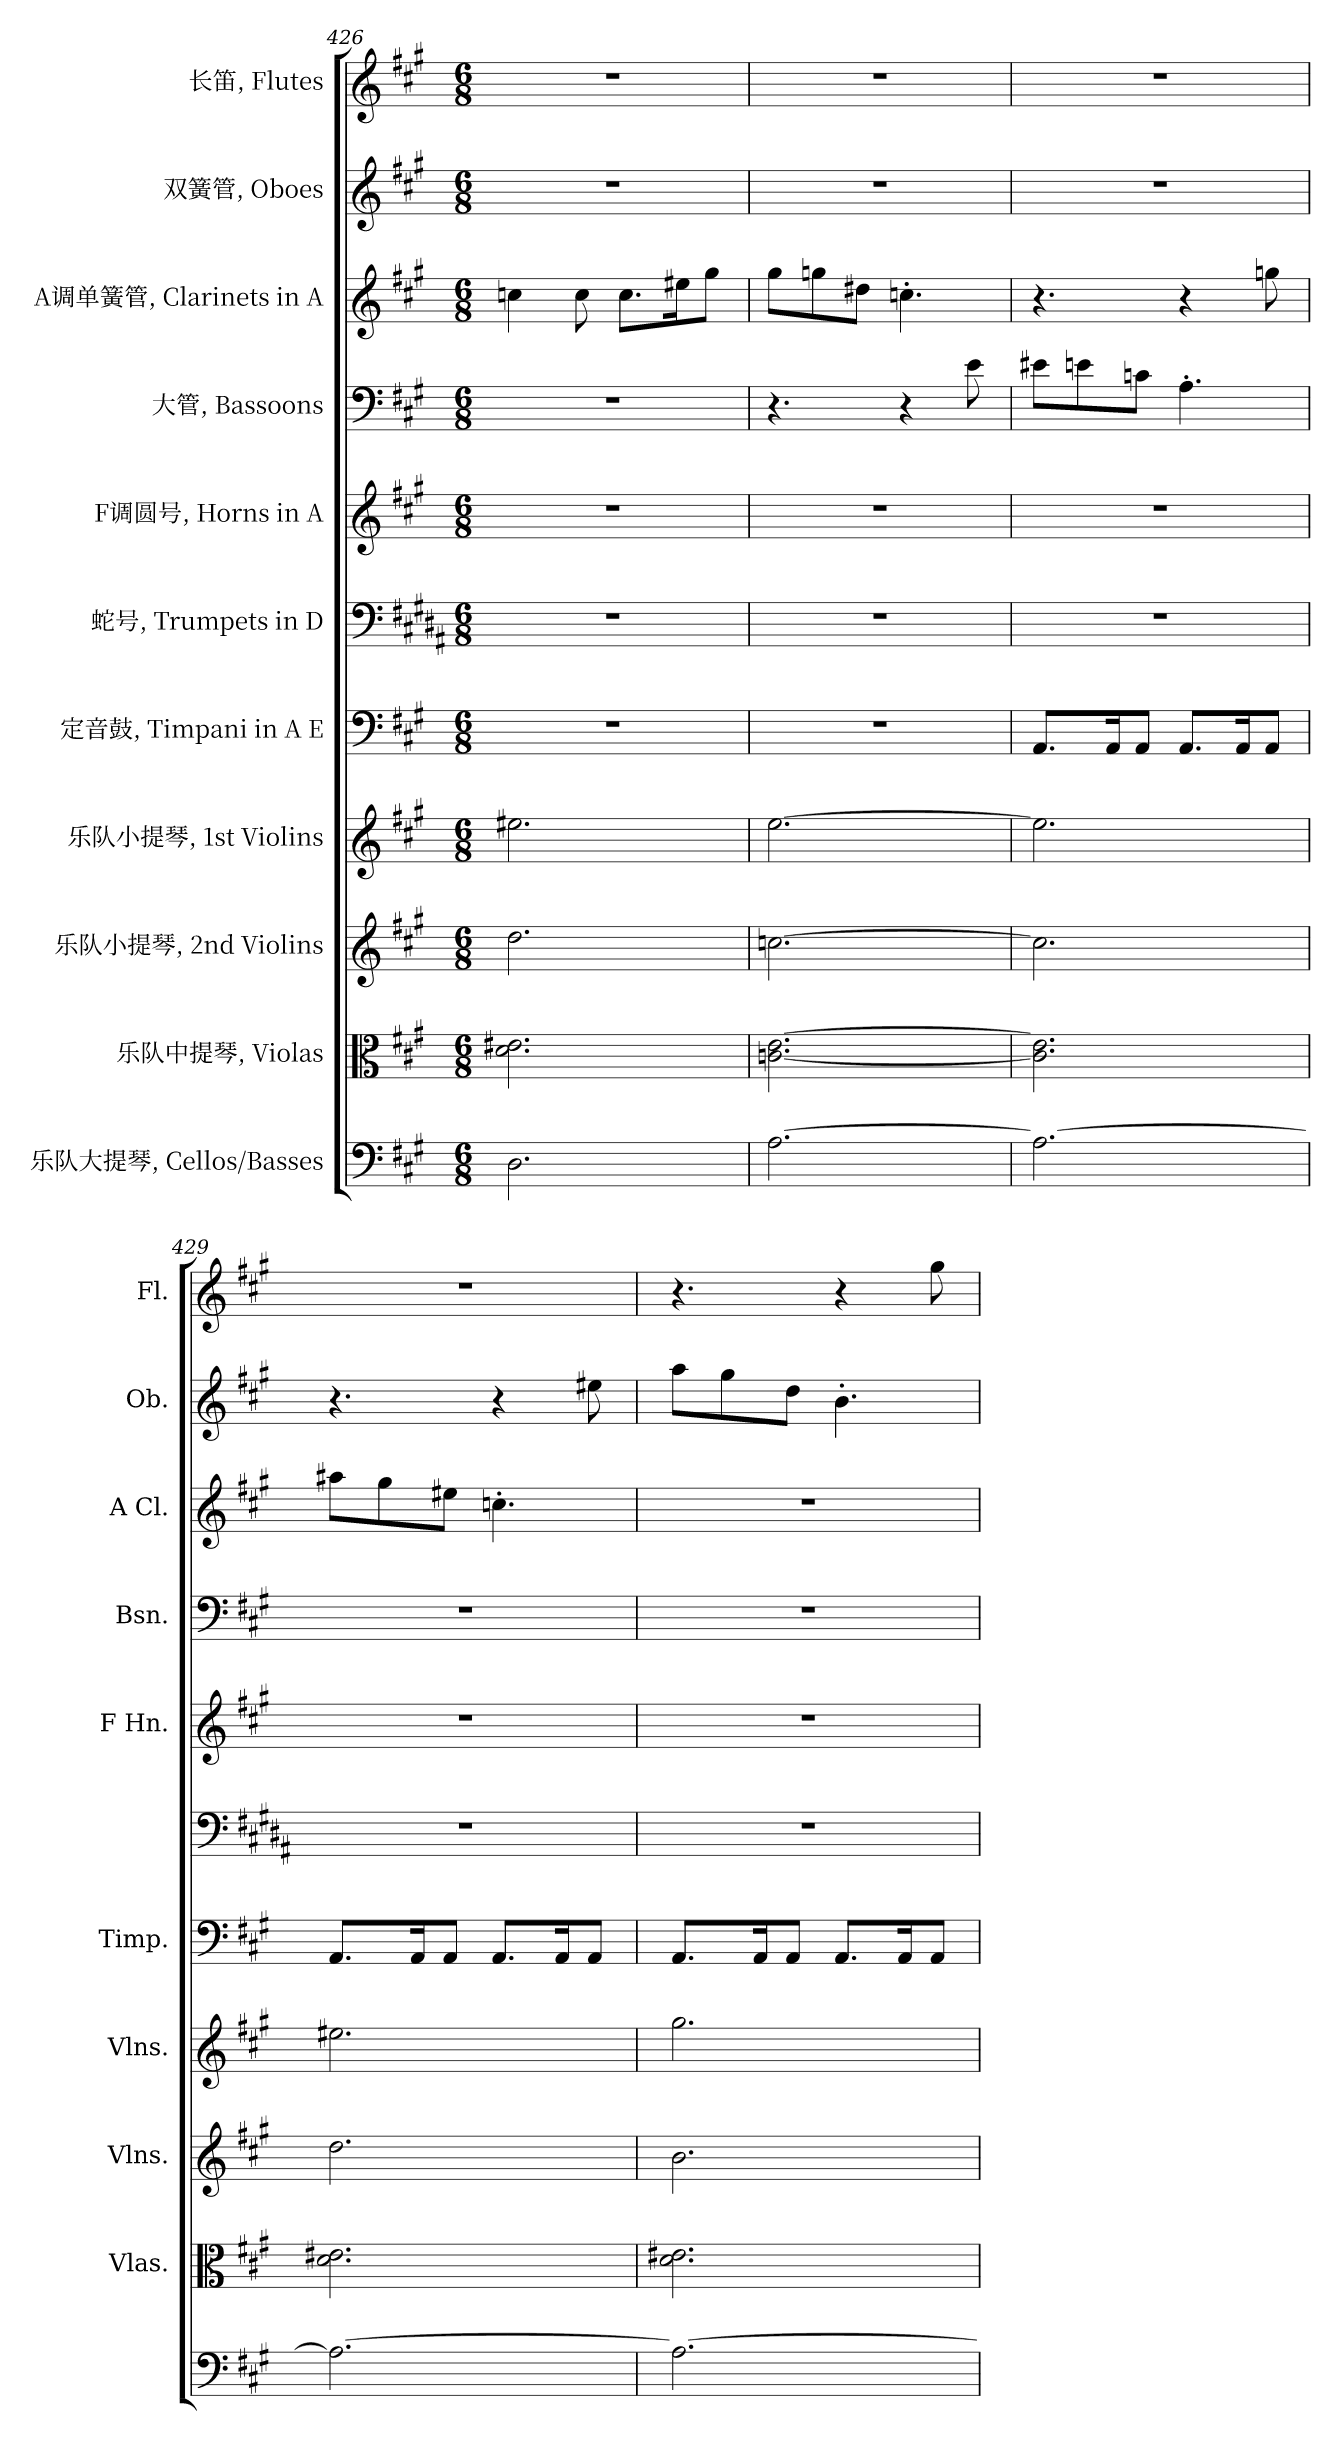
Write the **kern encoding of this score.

**kern	**kern	**kern	**kern	**kern	**kern	**kern	**kern	**kern	**kern	**kern
*part11	*part10	*part9	*part8	*part7	*part6	*part5	*part4	*part3	*part2	*part1
*staff11	*staff10	*staff9	*staff8	*staff7	*staff6	*staff5	*staff4	*staff3	*staff2	*staff1
*I"乐队大提琴, Cellos/Basses	*I"乐队中提琴, Violas	*I"乐队小提琴, 2nd Violins	*I"乐队小提琴, 1st Violins	*I"定音鼓, Timpani in A E	*I"蛇号, Trumpets in D	*I"F调圆号, Horns in A	*I"大管, Bassoons	*I"A调单簧管, Clarinets in A	*I"双簧管, Oboes	*I"长笛, Flutes
*	*I'Vlas.	*I'Vlns.	*I'Vlns.	*I'Timp.	*	*I'F Hn.	*I'Bsn.	*I'A Cl.	*I'Ob.	*I'Fl.
*clefF4	*clefC3	*clefG2	*clefG2	*clefF4	*clefF4	*clefG2	*clefF4	*clefG2	*clefG2	*clefG2
*	*	*	*	*	*ITrd1c2	*ITrd4c7	*	*ITrd2c3	*	*
*k[f#c#g#]	*k[f#c#g#]	*k[f#c#g#]	*k[f#c#g#]	*k[f#c#g#]	*k[f#c#g#]	*k[f#c#]	*k[f#c#g#]	*k[f#c#g#d#a#e#]	*k[f#c#g#]	*k[f#c#g#]
*M6/8	*M6/8	*M6/8	*M6/8	*M6/8	*M6/8	*M6/8	*M6/8	*M6/8	*M6/8	*M6/8
=426	=426	=426	=426	=426	=426	=426	=426	=426	=426	=426
2.D\	2.d\ 2.e#X\	2.dd\	2.ee#X\	2.r	2.r	2.r	2.r	4an\	2.r	2.r
.	.	.	.	.	.	.	.	8a\	.	.
.	.	.	.	.	.	.	.	8.a\L	.	.
.	.	.	.	.	.	.	.	16cc##X\K	.	.
.	.	.	.	.	.	.	.	8ee#\J	.	.
=427	=427	=427	=427	=427	=427	=427	=427	=427	=427	=427
[2.A\	[2.cn\ [2.e\	[2.ccn\	[2.ee\	2.r	2.r	2.r	4.r	8ee#\L	2.r	2.r
.	.	.	.	.	.	.	.	8een\	.	.
.	.	.	.	.	.	.	.	8b#X\J	.	.
.	.	.	.	.	.	.	4r	4.an'\	.	.
.	.	.	.	.	.	.	8e\	.	.	.
=428	=428	=428	=428	=428	=428	=428	=428	=428	=428	=428
2.A\_	2.c\] 2.e\]	2.cc\]	2.ee\]	8.AA/L	2.r	2.r	8e#X\L	4.r	2.r	2.r
.	.	.	.	.	.	.	8en\	.	.	.
.	.	.	.	16AA/K	.	.	.	.	.	.
.	.	.	.	8AA/J	.	.	8cn\J	.	.	.
.	.	.	.	8.AA/L	.	.	4.A'\	4r	.	.
.	.	.	.	16AA/K	.	.	.	.	.	.
.	.	.	.	8AA/J	.	.	.	8een\	.	.
!!LO:PB:g=z
=429	=429	=429	=429	=429	=429	=429	=429	=429	=429	=429
2.A\_	2.d\ 2.e#X\	2.dd\	2.ee#X\	8.AA/L	2.r	2.r	2.r	8ff##X\L	4.r	2.r
.	.	.	.	.	.	.	.	8ee#\	.	.
.	.	.	.	16AA/K	.	.	.	.	.	.
.	.	.	.	8AA/J	.	.	.	8cc##X\J	.	.
.	.	.	.	8.AA/L	.	.	.	4.an'\	4r	.
.	.	.	.	16AA/K	.	.	.	.	.	.
.	.	.	.	8AA/J	.	.	.	.	8ee#X\	.
=430	=430	=430	=430	=430	=430	=430	=430	=430	=430	=430
2.A\_	2.d\ 2.e#X\	2.b\	2.gg#\	8.AA/L	2.r	2.r	2.r	2.r	8aa\L	4.r
.	.	.	.	.	.	.	.	.	8gg#\	.
.	.	.	.	16AA/K	.	.	.	.	.	.
.	.	.	.	8AA/J	.	.	.	.	8dd\J	.
.	.	.	.	8.AA/L	.	.	.	.	4.b'\	4r
.	.	.	.	16AA/K	.	.	.	.	.	.
.	.	.	.	8AA/J	.	.	.	.	.	8gg#\
=	=	=	=	=	=	=	=	=	=	=
*-	*-	*-	*-	*-	*-	*-	*-	*-	*-	*-
